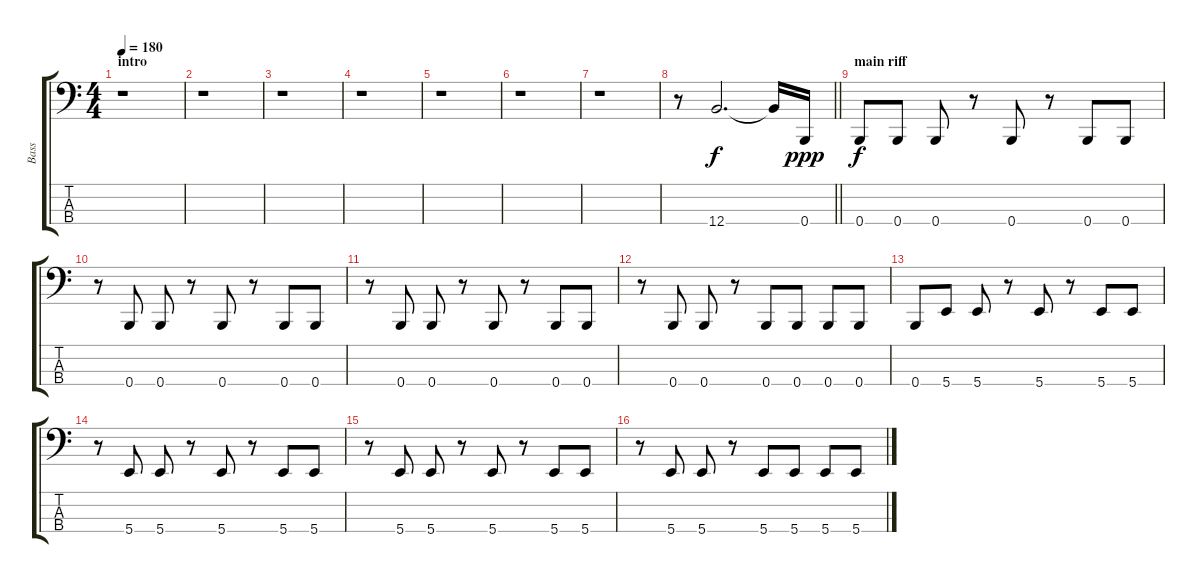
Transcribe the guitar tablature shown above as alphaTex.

\track ("Bass" "Bass") {instrument electricbassfinger}
\staff {score tabs}
\tuning (D2 A1 E1 B0) {hide}
\ts (4 4)
\section ("" "intro")
\tempo 180
\clef f4
\ks c
r.1{dy f instrument electricbassfinger} |
r.1 |
r.1 |
r.1 |
r.1 |
r.1 |
r.1 |
\barLineRight lightlight
r.8 12.4.2{d} 12.4{t}.16 0.4.16{dy ppp} |
\section ("" "main riff")
0.4.8{dy f} 0.4.8 0.4.8 r.8 0.4.8 r.8 0.4.8 0.4.8 |
r.8 0.4.8 0.4.8 r.8 0.4.8 r.8 0.4.8 0.4.8 |
r.8 0.4.8 0.4.8 r.8 0.4.8 r.8 0.4.8 0.4.8 |
r.8 0.4.8 0.4.8 r.8 0.4.8 0.4.8 0.4.8 0.4.8 |
0.4.8 5.4.8 5.4.8 r.8 5.4.8 r.8 5.4.8 5.4.8 |
r.8 5.4.8 5.4.8 r.8 5.4.8 r.8 5.4.8 5.4.8 |
r.8 5.4.8 5.4.8 r.8 5.4.8 r.8 5.4.8 5.4.8 |
r.8 5.4.8 5.4.8 r.8 5.4.8 5.4.8 5.4.8 5.4.8
